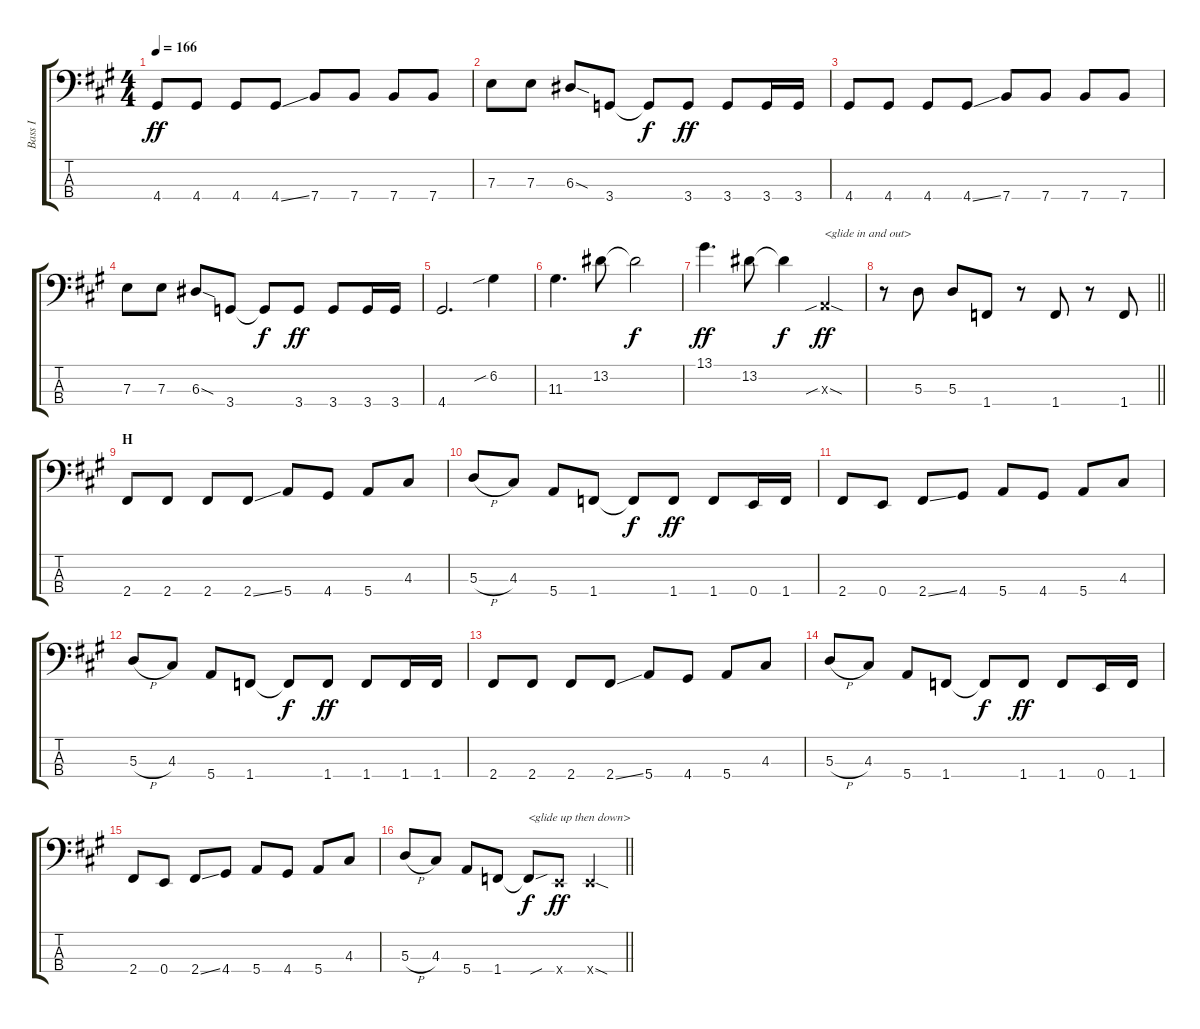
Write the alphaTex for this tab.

\track ("Bass I" "Bass I") {instrument electricbasspick}
\staff {score tabs}
\tuning (G2 D2 A1 E1) {hide}
\ts (4 4)
\tempo 166
\clef f4
\ks a
4.4.8{dy ff} 4.4.8 4.4.8 4.4{ss}.8 7.4.8 7.4.8 7.4.8 7.4.8 |
7.3.8 7.3.8 6.3{sod}.8 3.4.8 3.4{t}.8{dy f} 3.4.8{dy ff} 3.4.8 3.4.16 3.4.16 |
4.4.8 4.4.8 4.4.8 4.4{ss}.8 7.4.8 7.4.8 7.4.8 7.4.8 |
7.3.8 7.3.8 6.3{sod}.8 3.4.8 3.4{t}.8{dy f} 3.4.8{dy ff} 3.4.8 3.4.16 3.4.16 |
4.4.2{d} 6.2{sib}.4 |
11.3.4{d} 13.2.8 13.2{t}.2{dy f} |
13.1.4{d dy ff} 13.2.8 13.2{t}.4{dy f} 0.3{sib sod x}.4{txt "<glide in and out>" dy ff} |
\barLineRight lightlight
r.8 5.3.8 5.3.8 1.4.8 r.8 1.4.8 r.8 1.4.8 |
\section ("" "H")
2.4.8 2.4.8 2.4.8 2.4{ss}.8 5.4.8 4.4.8 5.4.8 4.3.8 |
5.3{h}.8 4.3.8 5.4.8 1.4.8 1.4{t}.8{dy f} 1.4.8{dy ff} 1.4.8 0.4.16 1.4.16 |
2.4.8 0.4.8 2.4{ss}.8 4.4.8 5.4.8 4.4.8 5.4.8 4.3.8 |
5.3{h}.8 4.3.8 5.4.8 1.4.8 1.4{t}.8{dy f} 1.4.8{dy ff} 1.4.8 1.4.16 1.4.16 |
2.4.8 2.4.8 2.4.8 2.4{ss}.8 5.4.8 4.4.8 5.4.8 4.3.8 |
5.3{h}.8 4.3.8 5.4.8 1.4.8 1.4{t}.8{dy f} 1.4.8{dy ff} 1.4.8 0.4.16 1.4.16 |
2.4.8 0.4.8 2.4{ss}.8 4.4.8 5.4.8 4.4.8 5.4.8 4.3.8 |
\barLineRight lightlight
5.3{h}.8 4.3.8 5.4.8 1.4.8 1.4{sou t}.8{txt "<glide up then down>" dy f} 0.4{x}.8{dy ff} 0.4{sod x}.4
